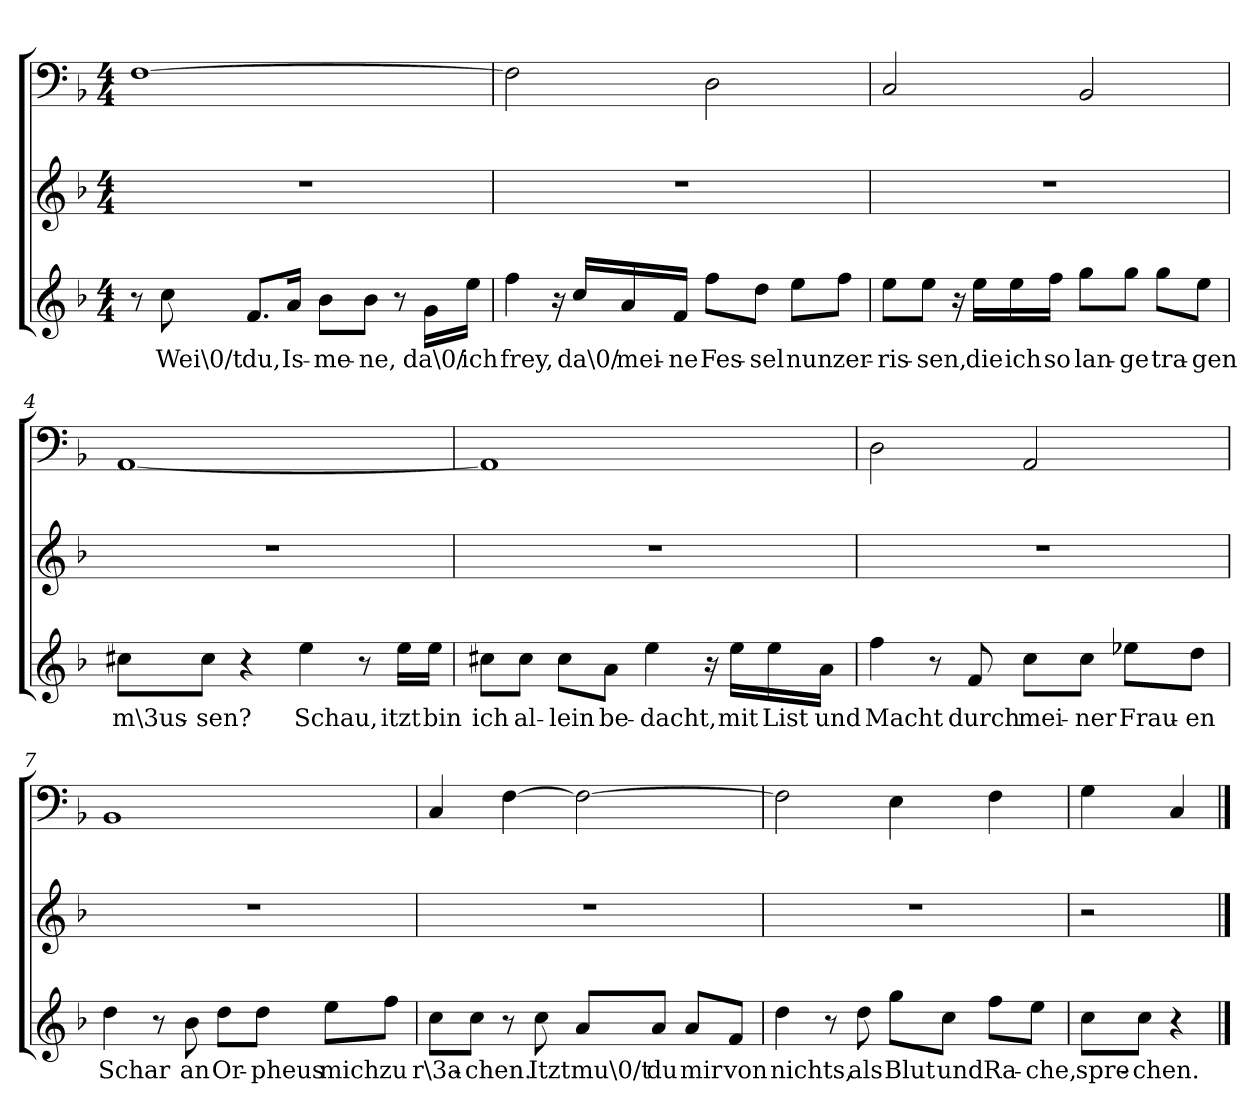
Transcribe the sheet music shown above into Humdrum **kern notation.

**kern	**text	**kern	**kern
*part3	*part3	*part2	*part1
*staff3	*staff3	*staff2	*staff1
*clefG2	*	*clefG2	*clefF4
*k[b-]	*	*k[b-]	*k[b-]
*F:	*	*F:	*F:
*M4/4	*	*M4/4	*M4/4
=1	=1	=1	=1
8r	.	1r	[1F\
8cc\	Wei\0/t	.	.
8.f/L	du,	.	.
16a/Jk	Is-	.	.
8b-\L	-me-	.	.
8b-\J	-ne,	.	.
8r	.	.	.
16g\LL	da\0/	.	.
16ee\JJ	ich	.	.
=2	=2	=2	=2
4ff\	frey,	1r	2F\]
16r	.	.	.
16cc/LL	da\0/	.	.
16a/	mei-	.	.
16f/JJ	-ne	.	.
8ff\L	Fes-	.	2D\
8dd\J	-sel	.	.
8ee\L	nun	.	.
8ff\J	zer-	.	.
=3	=3	=3	=3
8ee\L	-ris-	1r	2C/
8ee\J	-sen,	.	.
16r	.	.	.
16ee\LL	die	.	.
16ee\	ich	.	.
16ff\JJ	so	.	.
8gg\L	lan-	.	2BB-/
8gg\J	-ge	.	.
8gg\L	tra-	.	.
8ee\J	-gen	.	.
=4	=4	=4	=4
8cc#X\L	m\3us-	1r	[1AA/
8cc#\J	-sen?	.	.
4r	.	.	.
4ee\	Schau,	.	.
8r	.	.	.
16ee\LL	itzt	.	.
16ee\JJ	bin	.	.
=5	=5	=5	=5
8cc#X\L	ich	1r	1AA/]
8cc#\J	al-	.	.
8cc#\L	-lein	.	.
8a\J	be-	.	.
4ee\	-dacht,	.	.
16r	.	.	.
16ee\LL	mit	.	.
16ee\	List	.	.
16a\JJ	und	.	.
=6	=6	=6	=6
4ff\	Macht	1r	2D\
8r	.	.	.
8f/	durch	.	.
8cc\L	mei-	.	2AA/
8cc\J	-ner	.	.
8ee-X\L	Frau-	.	.
8dd\J	-en	.	.
=7	=7	=7	=7
4dd\	Schar	1r	1BB-/
8r	.	.	.
8b-\	an	.	.
8dd\L	Or-	.	.
8dd\J	-pheus	.	.
8ee\L	mich	.	.
8ff\J	zu	.	.
=8	=8	=8	=8
8cc\L	r\3a-	1r	4C/
8cc\J	-chen.	.	.
8r	.	.	[4F\
8cc\	Itzt	.	.
8a/L	mu\0/t	.	2F\_
8a/J	du	.	.
8a/L	mir	.	.
8f/J	von	.	.
=9	=9	=9	=9
4dd\	nichts,	1r	2F\]
8r	.	.	.
8dd\	als	.	.
8gg\L	Blut	.	4E\
8cc\J	und	.	.
8ff\L	Ra-	.	4F\
8ee\J	-che,	.	.
=10	=10	=10	=10
8cc\L	spre-	2r	4G\
8cc\J	-chen.	.	.
4r	.	.	4C/
==	==	==	==
*-	*-	*-	*-
